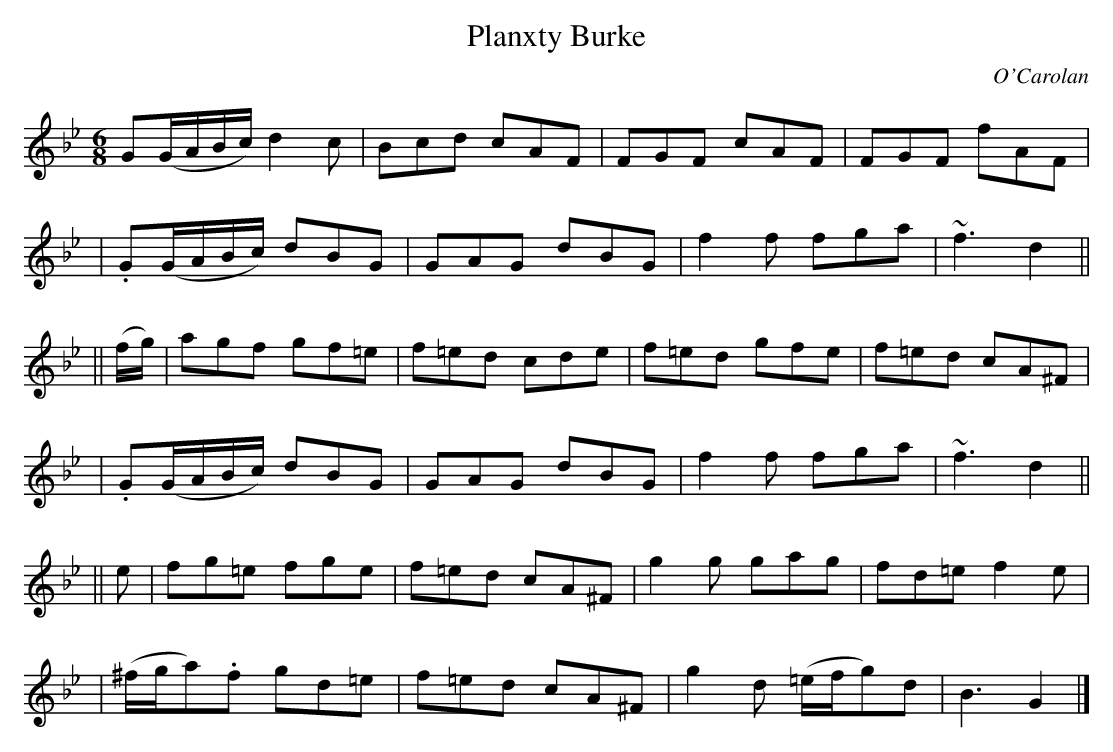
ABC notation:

X:1
T: Planxty Burke
C:O'Carolan
M:6/8
L:1/8
K:Gm
G(G/A/B/c/) d2c | Bcd cAF | FGF cAF | FGF fAF |
| .G(G/A/B/c/) dBG | GAG dBG | f2f fga | ~f3 d2 ||
|| (f/g/) \
| agf gf=e | f=ed cde | f=ed gfe | f=ed cA^F |
| .G(G/A/B/c/) dBG | GAG dBG | f2f fga | ~f3 d2 ||
|| e \
| fg=e fge | f=ed cA^F | g2g gag | fd=e f2e |
| (^f/g/a).f gd=e | f=ed cA^F | g2d (=e/f/g)d | B3 G2 |]
